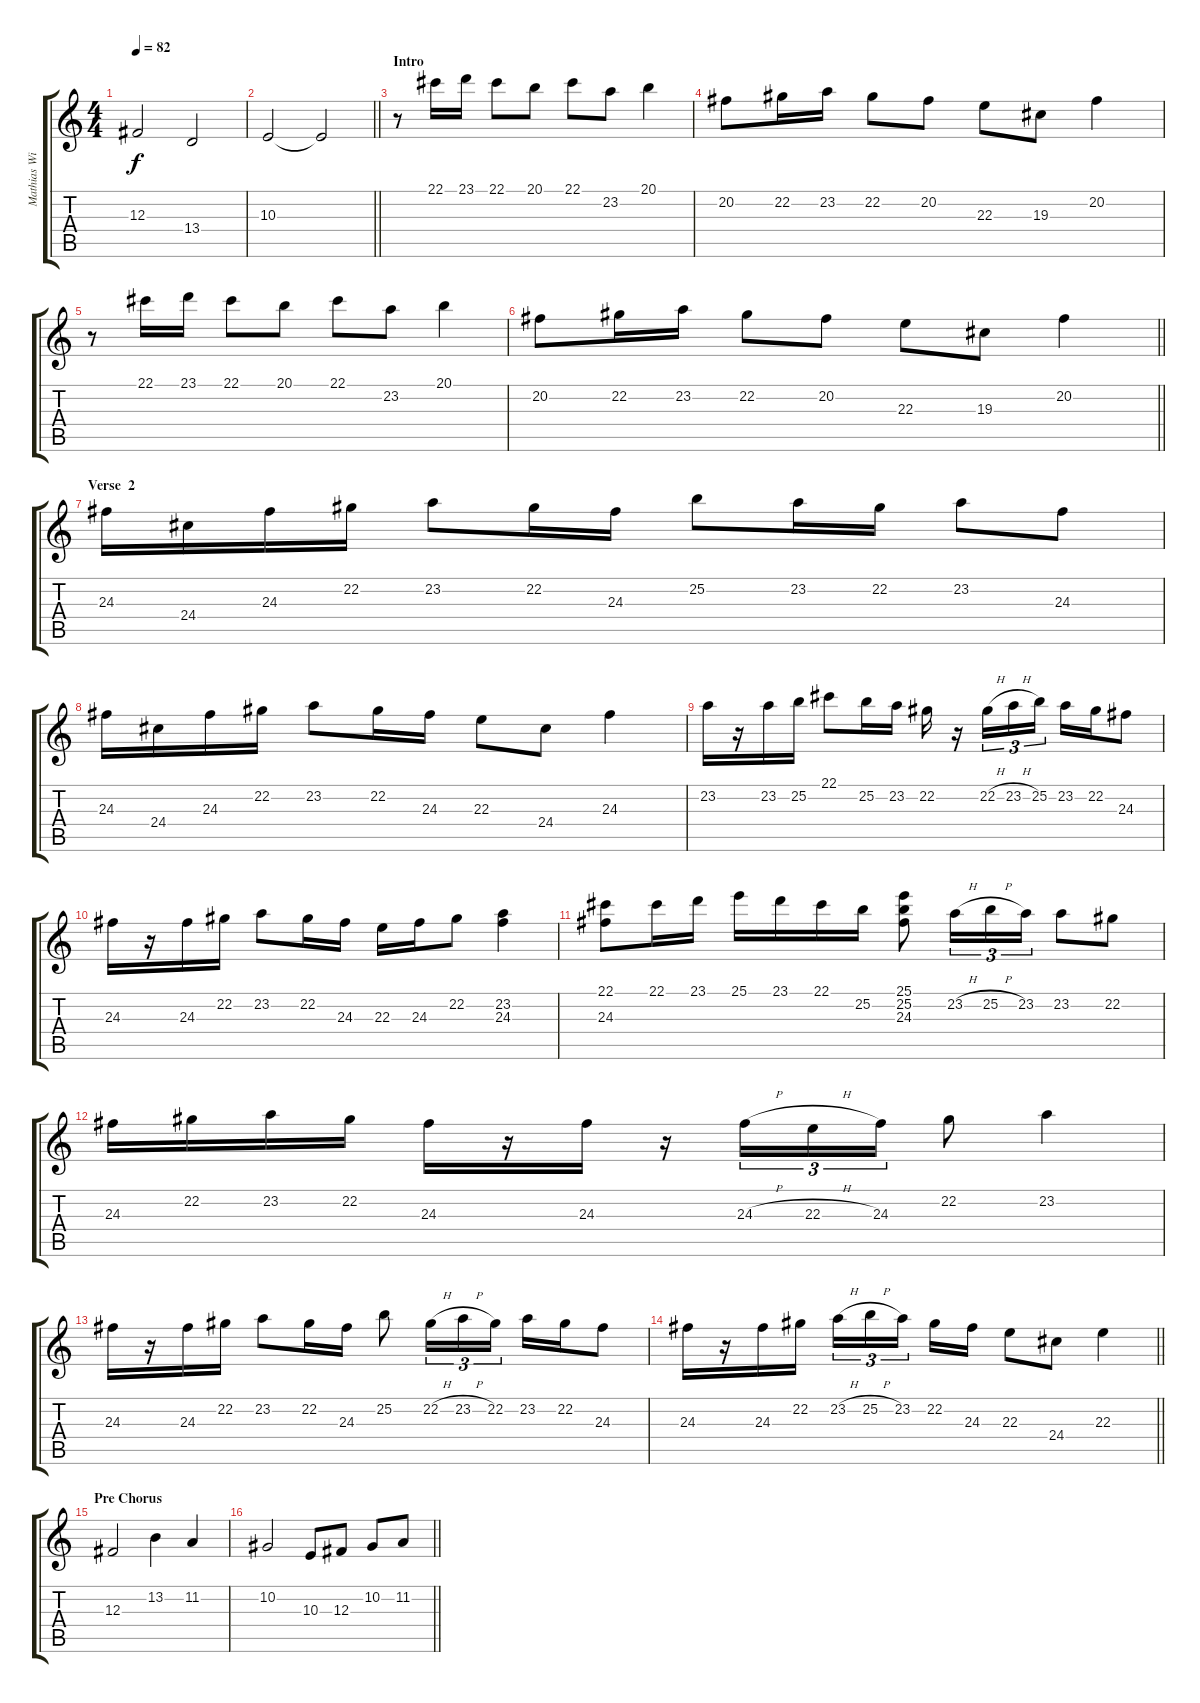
\track ("Mathias Wiesner - Flute 1" "Mathias Wi") {instrument flute}
\staff {score tabs}
\tuning (Eb4 Bb3 Gb3 Db3 Ab2 Eb2) {hide}
\ts (4 4)
\tempo 82
\clef g2
\ks c
12.3.2{dy f} 13.4.2 |
\barLineRight lightlight
10.3.2 10.3{t}.2 |
\section ("" "Intro")
r.8 22.1.16 23.1.16 22.1.8 20.1.8 22.1.8 23.2.8 20.1.4 |
20.2.8 22.2.16 23.2.16 22.2.8 20.2.8 22.3.8 19.3.8 20.2.4 |
r.8 22.1.16 23.1.16 22.1.8 20.1.8 22.1.8 23.2.8 20.1.4 |
\barLineRight lightlight
20.2.8 22.2.16 23.2.16 22.2.8 20.2.8 22.3.8 19.3.8 20.2.4 |
\section ("" "Verse  2")
24.3.16 24.4.16 24.3.16 22.2.16 23.2.8 22.2.16 24.3.16 25.2.8 23.2.16 22.2.16 23.2.8 24.3.8 |
24.3.16 24.4.16 24.3.16 22.2.16 23.2.8 22.2.16 24.3.16 22.3.8 24.4.8 24.3.4 |
23.2.16 r.16 23.2.16 25.2.16 22.1.8 25.2.16 23.2.16 22.2.16 r.16 22.2{h}.16{tu (3 2)} 23.2{h}.16{tu (3 2)} 25.2.16{tu (3 2)} 23.2.16 22.2.16 24.3.8 |
24.3.16 r.16 24.3.16 22.2.16 23.2.8 22.2.16 24.3.16 22.3.16 24.3.16 22.2.8 (23.2 24.3).4 |
(22.1 24.3).8 22.1.16 23.1.16 25.1.16 23.1.16 22.1.16 25.2.16 (25.1 25.2 24.3).8 23.2{h}.16{tu (3 2)} 25.2{h}.16{tu (3 2)} 23.2.16{tu (3 2)} 23.2.8 22.2.8 |
24.3.16 22.2.16 23.2.16 22.2.16 24.3.16 r.16 24.3.16 r.16 24.3{h}.16{tu (3 2)} 22.3{h}.16{tu (3 2)} 24.3.16{tu (3 2)} 22.2.8 23.2.4 |
24.3.16 r.16 24.3.16 22.2.16 23.2.8 22.2.16 24.3.16 25.2.8 22.2{h}.16{tu (3 2)} 23.2{h}.16{tu (3 2)} 22.2.16{tu (3 2)} 23.2.16 22.2.16 24.3.8 |
\barLineRight lightlight
24.3.16 r.16 24.3.16 22.2.16 23.2{h}.16{tu (3 2)} 25.2{h}.16{tu (3 2)} 23.2.16{tu (3 2) beam splitsecondary} 22.2.16 24.3.16 22.3.8 24.4.8 22.3.4 |
\section ("" "Pre Chorus")
12.3.2 13.2.4 11.2.4 |
\barLineRight lightlight
10.2.2 10.3.8 12.3.8 10.2.8 11.2.8
